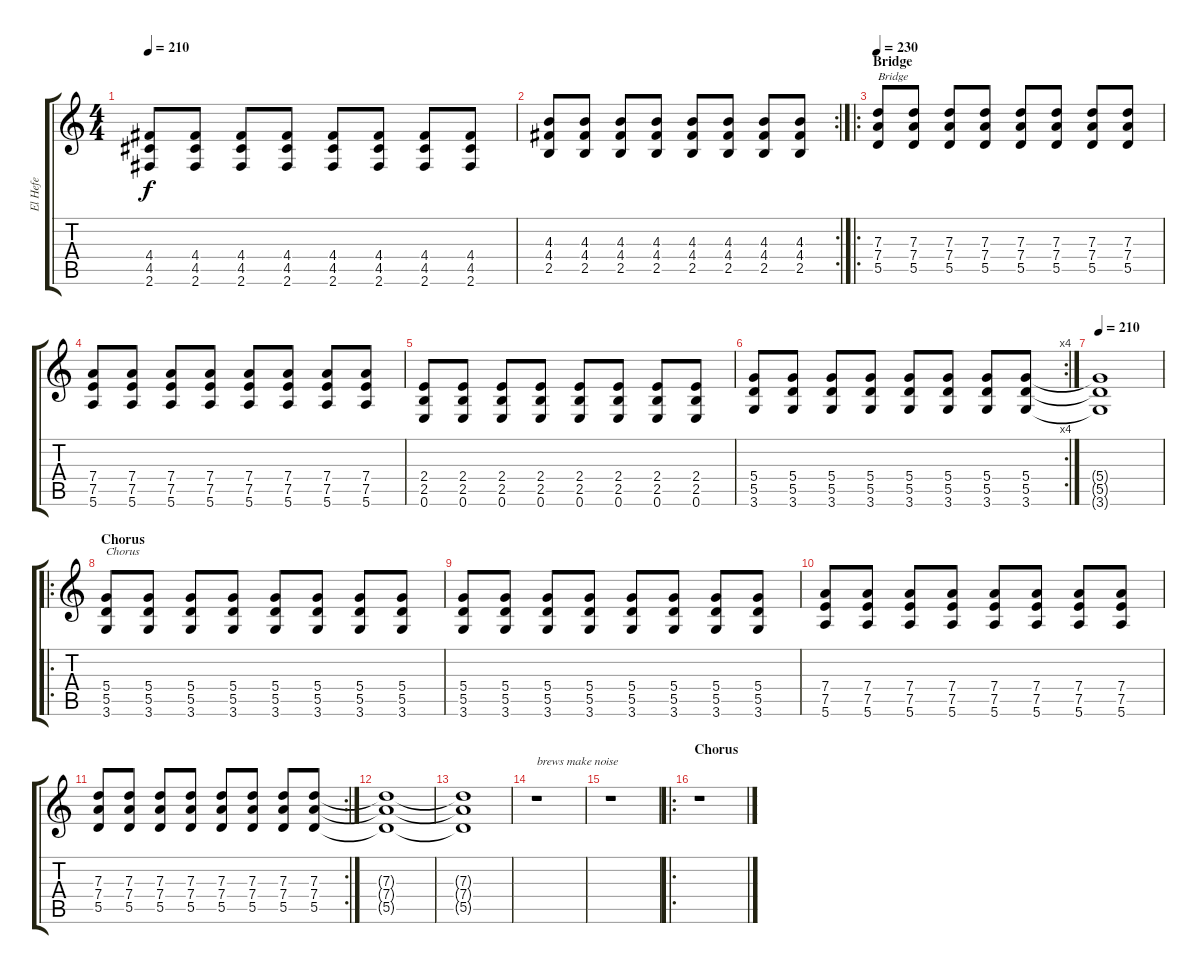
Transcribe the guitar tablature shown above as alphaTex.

\track ("El Hefe" "El Hefe") {instrument overdrivenguitar}
\staff {score tabs}
\tuning (E4 B3 G3 D3 A2 E2) {hide}
\ts (4 4)
\tempo 210
\clef g2
\ks c
(4.4 4.5 2.6).8{dy f} (4.4 4.5 2.6).8 (4.4 4.5 2.6).8 (4.4 4.5 2.6).8 (4.4 4.5 2.6).8 (4.4 4.5 2.6).8 (4.4 4.5 2.6).8 (4.4 4.5 2.6).8 |
\rc 2
(4.3 4.4 2.5).8 (4.3 4.4 2.5).8 (4.3 4.4 2.5).8 (4.3 4.4 2.5).8 (4.3 4.4 2.5).8 (4.3 4.4 2.5).8 (4.3 4.4 2.5).8 (4.3 4.4 2.5).8 |
\ro
\section ("" "Bridge")
\tempo 230
(7.3 7.4 5.5).8{txt "Bridge"} (7.3 7.4 5.5).8 (7.3 7.4 5.5).8 (7.3 7.4 5.5).8 (7.3 7.4 5.5).8 (7.3 7.4 5.5).8 (7.3 7.4 5.5).8 (7.3 7.4 5.5).8 |
(7.4 7.5 5.6).8 (7.4 7.5 5.6).8 (7.4 7.5 5.6).8 (7.4 7.5 5.6).8 (7.4 7.5 5.6).8 (7.4 7.5 5.6).8 (7.4 7.5 5.6).8 (7.4 7.5 5.6).8 |
(2.4 2.5 0.6).8 (2.4 2.5 0.6).8 (2.4 2.5 0.6).8 (2.4 2.5 0.6).8 (2.4 2.5 0.6).8 (2.4 2.5 0.6).8 (2.4 2.5 0.6).8 (2.4 2.5 0.6).8 |
\rc 4
(5.4 5.5 3.6).8 (5.4 5.5 3.6).8 (5.4 5.5 3.6).8 (5.4 5.5 3.6).8 (5.4 5.5 3.6).8 (5.4 5.5 3.6).8 (5.4 5.5 3.6).8 (5.4 5.5 3.6).8 |
\tempo 210
(5.4{t} 5.5{t} 3.6{t}).1 |
\ro
\section ("" "Chorus")
(5.4 5.5 3.6).8{txt "Chorus"} (5.4 5.5 3.6).8 (5.4 5.5 3.6).8 (5.4 5.5 3.6).8 (5.4 5.5 3.6).8 (5.4 5.5 3.6).8 (5.4 5.5 3.6).8 (5.4 5.5 3.6).8 |
(5.4 5.5 3.6).8 (5.4 5.5 3.6).8 (5.4 5.5 3.6).8 (5.4 5.5 3.6).8 (5.4 5.5 3.6).8 (5.4 5.5 3.6).8 (5.4 5.5 3.6).8 (5.4 5.5 3.6).8 |
(7.4 7.5 5.6).8 (7.4 7.5 5.6).8 (7.4 7.5 5.6).8 (7.4 7.5 5.6).8 (7.4 7.5 5.6).8 (7.4 7.5 5.6).8 (7.4 7.5 5.6).8 (7.4 7.5 5.6).8 |
\rc 2
(7.3 7.4 5.5).8 (7.3 7.4 5.5).8 (7.3 7.4 5.5).8 (7.3 7.4 5.5).8 (7.3 7.4 5.5).8 (7.3 7.4 5.5).8 (7.3 7.4 5.5).8 (7.3 7.4 5.5).8 |
(7.3{t} 7.4{t} 5.5{t}).1 |
(7.3{t} 7.4{t} 5.5{t}).1 |
r.1{txt "brews make noise"} |
r.1 |
\ro
\section ("" "Chorus")
r.1
